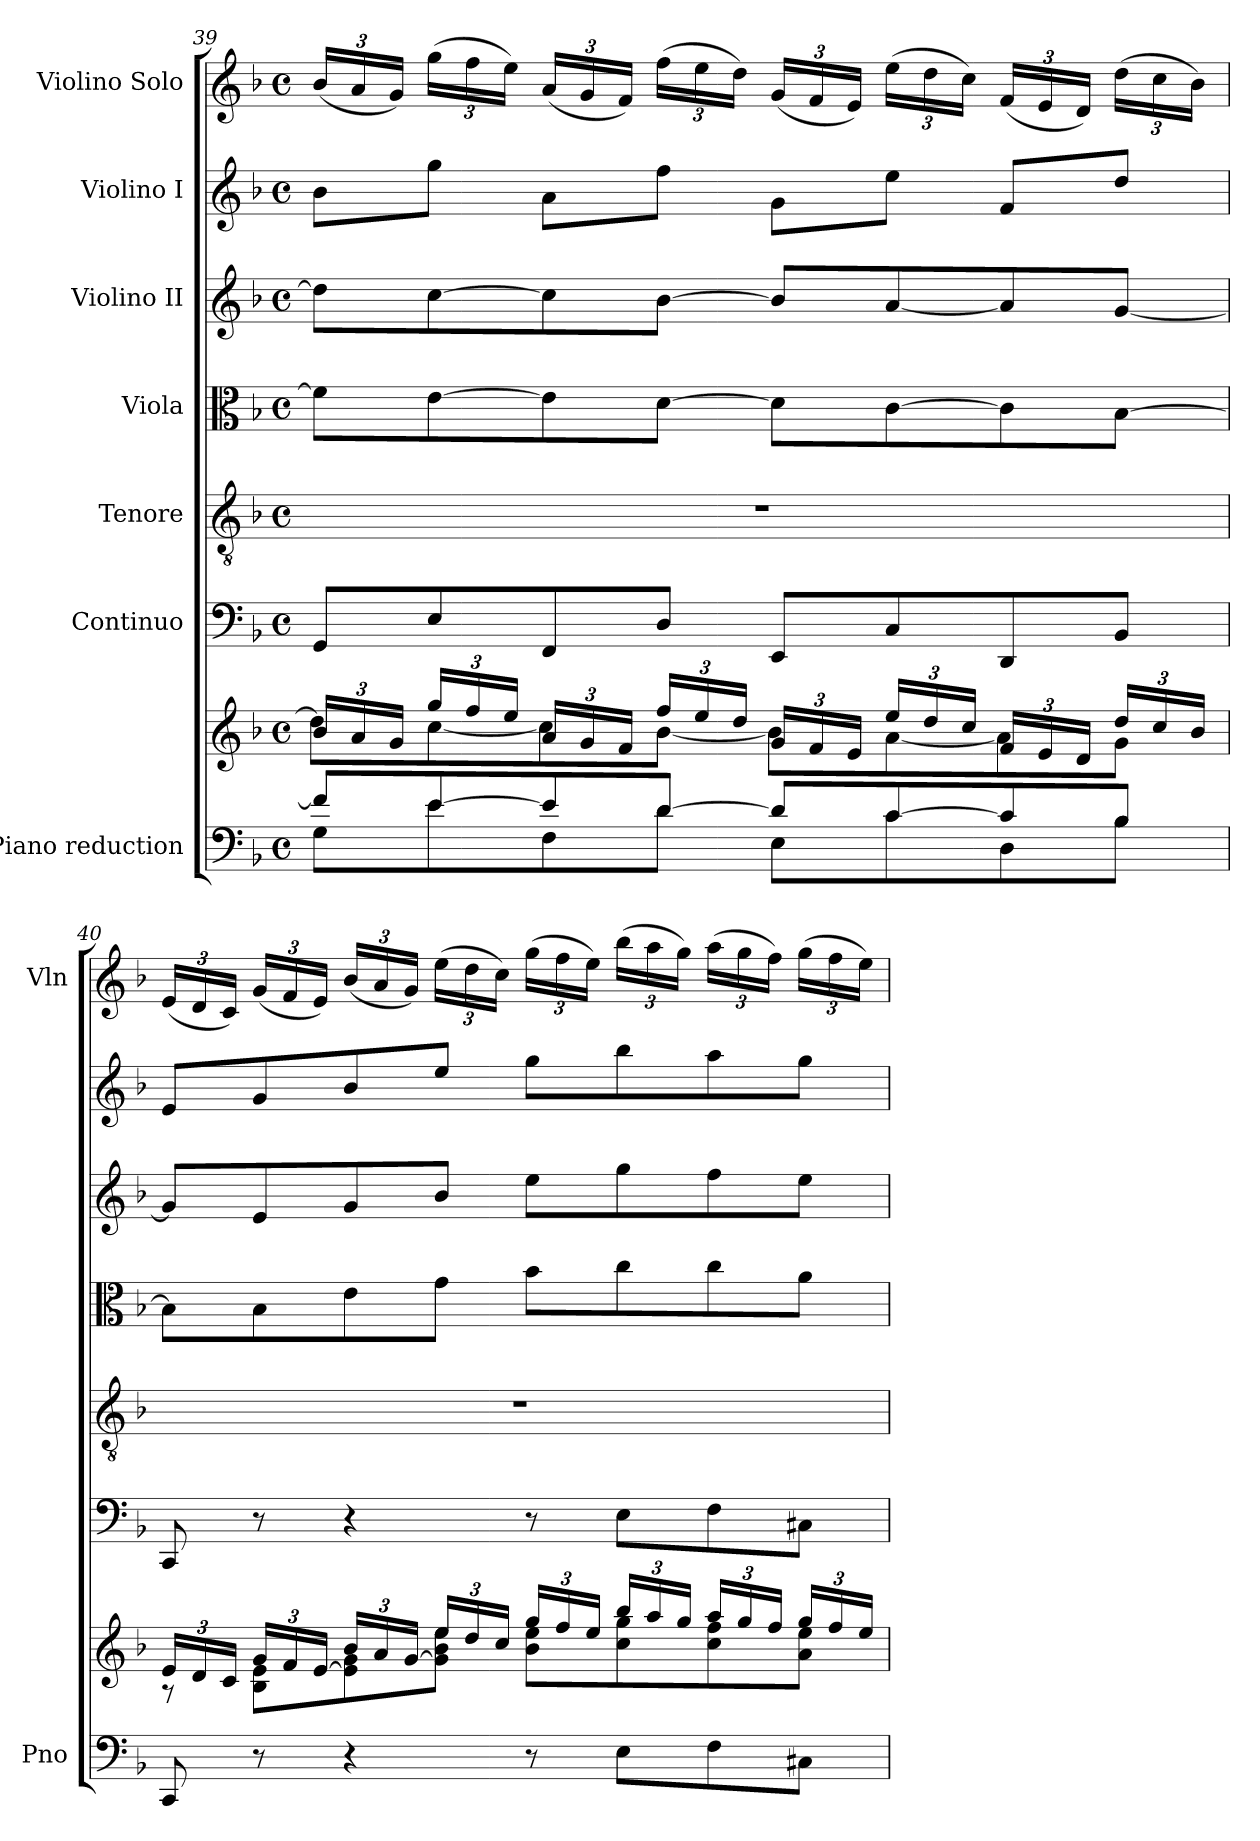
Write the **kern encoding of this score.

**kern	**kern	**kern	**kern	**kern	**kern	**kern	**kern
*part7	*part7	*part6	*part5	*part4	*part3	*part2	*part1
*staff8	*staff7	*staff6	*staff5	*staff4	*staff3	*staff2	*staff1
*I"Piano reduction	*	*I"Continuo	*I"Tenore	*I"Viola	*I"Violino II	*I"Violino I	*I"Violino Solo
*I'Pno	*	*	*	*	*	*	*I'Vln
*clefF4	*clefG2	*clefF4	*clefGv2	*clefC3	*clefG2	*clefG2	*clefG2
*k[b-]	*k[b-]	*k[b-]	*k[b-]	*k[b-]	*k[b-]	*k[b-]	*k[b-]
*M4/4	*M4/4	*M4/4	*M4/4	*M4/4	*M4/4	*M4/4	*M4/4
*met(c)	*met(c)	*met(c)	*met(c)	*met(c)	*met(c)	*met(c)	*met(c)
=39	=39	=39	=39	=39	=39	=39	=39
*^	*	*	*	*	*	*	*
*	*	*Xbrackettup	*	*	*	*	*	*Xbrackettup
*	*	*^	*	*	*	*	*	*
8f/L]	8G\L	24b-/LL	8dd\L]	8GG/L	1r	8f\L]	8dd\L]	8b-\L	(<24b-/LL
.	.	24a/	.	.	.	.	.	.	24a/
.	.	24g/JJ	.	.	.	.	.	.	24g/JJ)
[8e/	8e\	24gg/LL	[8cc\	8E/	.	[8e\	[8cc\	8gg\J	(>24gg\LL
.	.	24ff/	.	.	.	.	.	.	24ff\
.	.	24ee/JJ	.	.	.	.	.	.	24ee\JJ)
8e/]	8F\	24a/LL	8cc\]	8FF/	.	8e\]	8cc\]	8a\L	(<24a/LL
.	.	24g/	.	.	.	.	.	.	24g/
.	.	24f/JJ	.	.	.	.	.	.	24f/JJ)
[8d/J	8d\J	24ff/LL	[8b-\J	8D/J	.	[8d\J	[8b-\J	8ff\J	(>24ff\LL
.	.	24ee/	.	.	.	.	.	.	24ee\
.	.	24dd/JJ	.	.	.	.	.	.	24dd\JJ)
8d/L]	8E\L	24g/LL	8b-\L]	8EE/L	.	8d\L]	8b-/L]	8g\L	(<24g/LL
.	.	24f/	.	.	.	.	.	.	24f/
.	.	24e/JJ	.	.	.	.	.	.	24e/JJ)
[8c/	8c\	24ee/LL	[8a\	8C/	.	[8c\	[8a/	8ee\J	(>24ee\LL
.	.	24dd/	.	.	.	.	.	.	24dd\
.	.	24cc/JJ	.	.	.	.	.	.	24cc\JJ)
8c/]	8D\	24f/LL	8a\]	8DD/	.	8c\]	8a/]	8f/L	(<24f/LL
.	.	24e/	.	.	.	.	.	.	24e/
.	.	24d/JJ	.	.	.	.	.	.	24d/JJ)
8B-/J	8B-\J	24dd/LL	8g\J	8BB-/J	.	[8B-\J	[8g/J	8dd/J	(>24dd\LL
.	.	24cc/	.	.	.	.	.	.	24cc\
.	.	24b-/JJ	.	.	.	.	.	.	24b-\JJ)
*v	*v	*	*	*	*	*	*	*	*
!!LO:LB:g=z
=40	=40	=40	=40	=40	=40	=40	=40	=40
8CC/	24e/LL	8rA	8CC/	1r	8B-\L]	8g/L]	8e/L	(<24e/LL
.	24d/	.	.	.	.	.	.	24d/
.	24c/JJ	.	.	.	.	.	.	24c/JJ)
8r	24g/LL	8B-\ 8e\L	8r	.	8B-\	8e/	8g/	(<24g/LL
.	24f/	.	.	.	.	.	.	24f/
.	[24e/JJ	.	.	.	.	.	.	24e/JJ)
4r	24b-/LL	8e\] 8g\	4r	.	8e\	8g/	8b-/	(<24b-/LL
.	24a/	.	.	.	.	.	.	24a/
.	[24g/JJ	.	.	.	.	.	.	24g/JJ)
.	24ee/LL	8g\] 8b-\ 8ee\J	.	.	8g\J	8b-/J	8ee/J	(>24ee\LL
.	24dd/	.	.	.	.	.	.	24dd\
.	24cc/JJ	.	.	.	.	.	.	24cc\JJ)
8r	24gg/LL	8b-\ 8ee\L	8r	.	8b-\L	8ee\L	8gg\L	(>24gg\LL
.	24ff/	.	.	.	.	.	.	24ff\
.	24ee/JJ	.	.	.	.	.	.	24ee\JJ)
8E\L	24bb-/LL	8cc\ 8gg\	8E\L	.	8cc\	8gg\	8bb-\	(>24bb-\LL
.	24aa/	.	.	.	.	.	.	24aa\
.	24gg/JJ	.	.	.	.	.	.	24gg\JJ)
8F\	24aa/LL	8cc\ 8ff\	8F\	.	8cc\	8ff\	8aa\	(>24aa\LL
.	24gg/	.	.	.	.	.	.	24gg\
.	24ff/JJ	.	.	.	.	.	.	24ff\JJ)
8C#X\J	24gg/LL	8a\ 8ee\J	8C#X\J	.	8a\J	8ee\J	8gg\J	(>24gg\LL
.	24ff/	.	.	.	.	.	.	24ff\
.	24ee/JJ	.	.	.	.	.	.	24ee\JJ)
*	*v	*v	*	*	*	*	*	*
=	=	=	=	=	=	=	=
*-	*-	*-	*-	*-	*-	*-	*-
